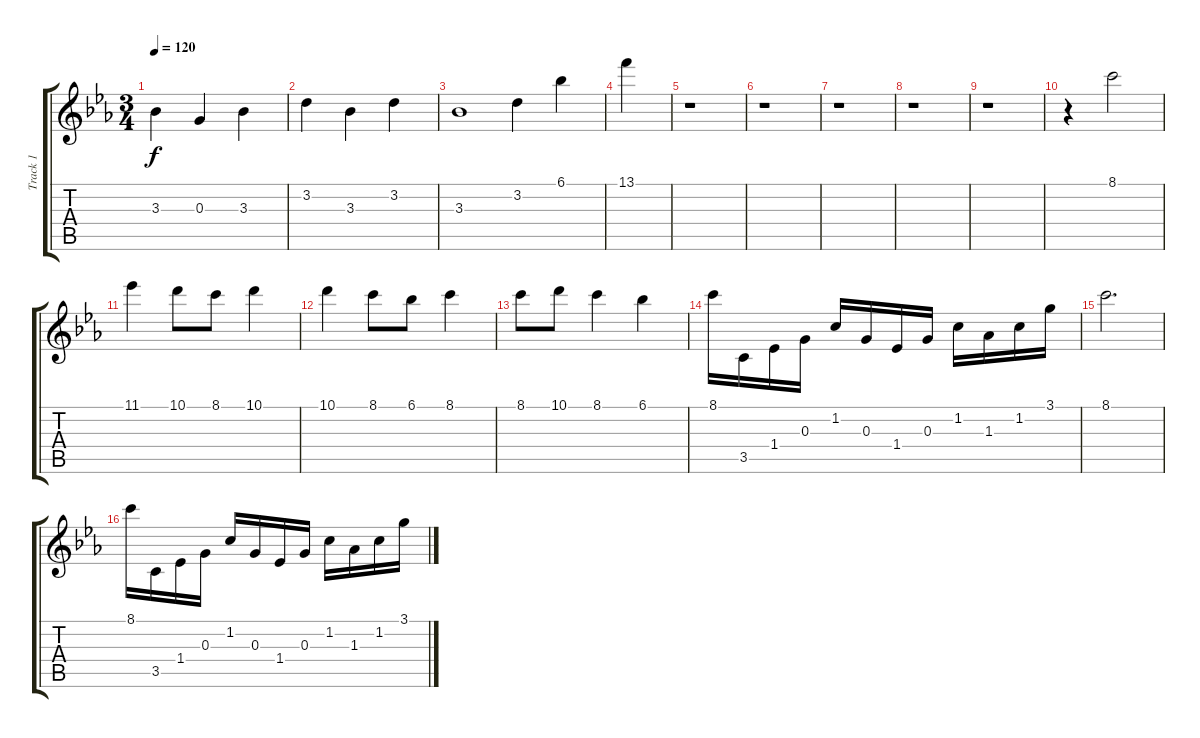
\track ("Track 1" "Track 1") {instrument overdrivenguitar}
\staff {score tabs}
\tuning (E4 B3 G3 D3 A2 E2) {hide}
\ts (3 4)
\tempo 120
\clef g2
\ks eb
3.3.4{dy f} 0.3.4 3.3.4 |
3.2.4 3.3.4 3.2.4 |
3.3.1 3.2.4 6.1.4 |
13.1.4 |
r.1 |
r.1 |
r.1 |
r.1 |
r.1 |
r.4 8.1.2 |
11.1.4 10.1.8 8.1.8 10.1.4 |
10.1.4 8.1.8 6.1.8 8.1.4 |
8.1.8 10.1.8 8.1.4 6.1.4 |
8.1.16 3.5.16 1.4.16 0.3.16 1.2.16 0.3.16 1.4.16 0.3.16 1.2.16 1.3.16 1.2.16 3.1.16 |
8.1.2{d} |
8.1.16 3.5.16 1.4.16 0.3.16 1.2.16 0.3.16 1.4.16 0.3.16 1.2.16 1.3.16 1.2.16 3.1.16
